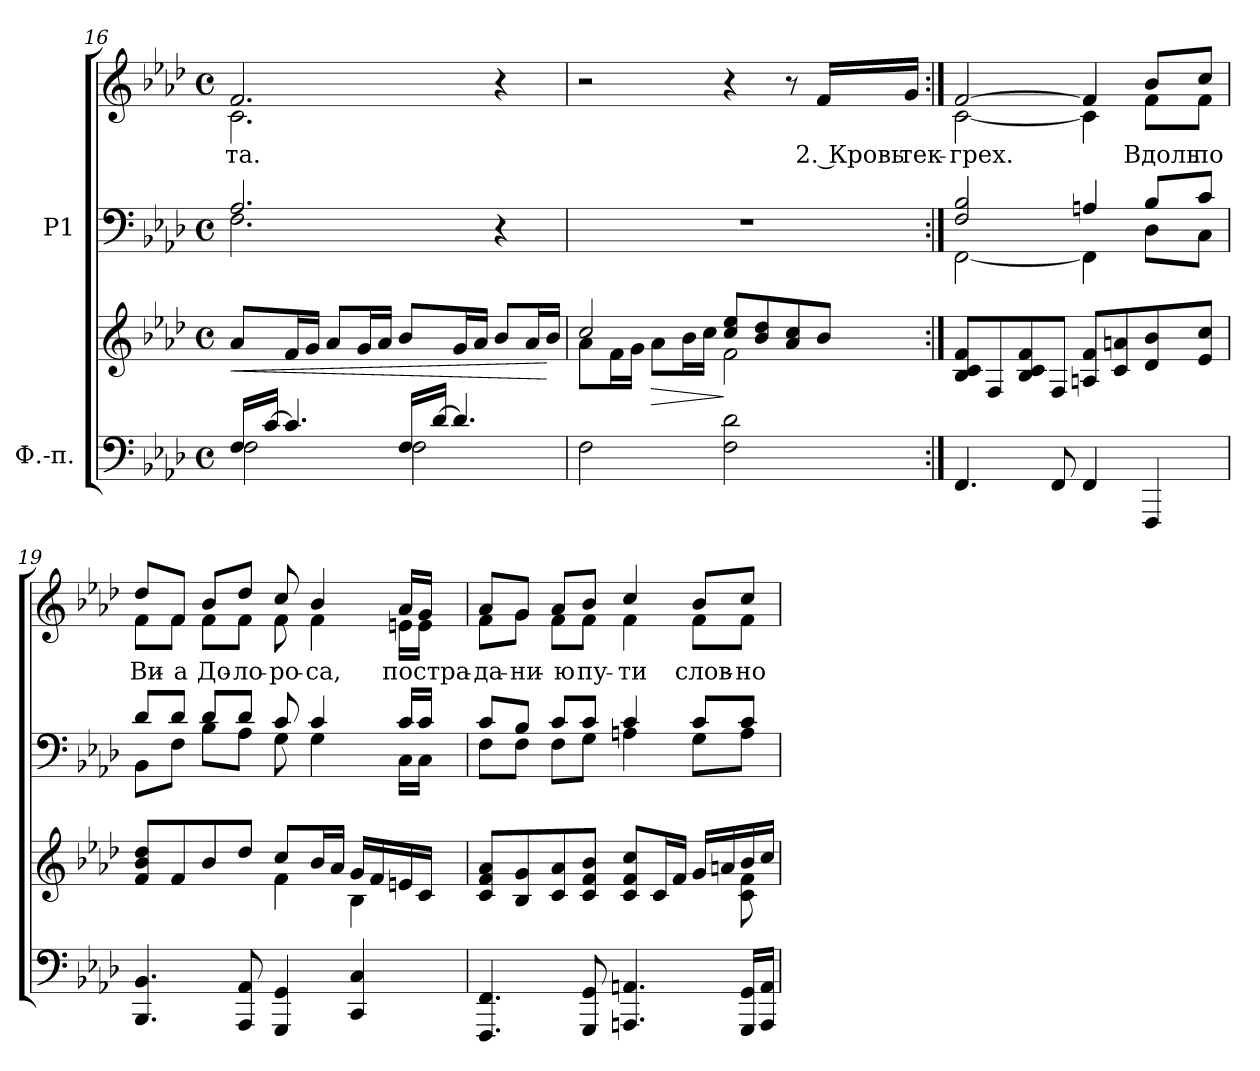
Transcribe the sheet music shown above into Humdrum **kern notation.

**kern	**kern	**dynam	**kern	**kern	**text
*part2	*part2	*part2	*part1	*part1	*part1
*staff4	*staff3	*staff3/4	*staff2	*staff1	*staff1
*I"Ф.-п.	*	*	*I"P1	*	*
!!LO:LB:g=z
*clefF4	*clefG2	*	*clefF4	*clefG2	*
*k[b-e-a-d-]	*k[b-e-a-d-]	*	*k[b-e-a-d-]	*k[b-e-a-d-]	*
*A-:	*A-:	*	*A-:	*A-:	*
*M4/4	*M4/4	*	*M4/4	*M4/4	*
*met(c)	*met(c)	*	*met(c)	*met(c)	*
=16	=16	=16	=16	=16	=16
*^	*	*	*	*	*
!	!	!	!LO:HP:b	!	!	!
*	*	*	*	*^	*	*
!	!	!	!	!	!	!	!LO:LY:b:color=#000000
*	*	*	*	*	*	*^	*
16Fi/LL	2Fi\	8a-i/L	<	2.A-i/	2.Fi\	2.fi/	2.ci\	-та.
[>16ci/JJ	.	.	.	.	.	.	.	.
4.ci/]	.	16fi/L	.	.	.	.	.	.
.	.	16gi/JJ	.	.	.	.	.	.
.	.	8a-i/L	.	.	.	.	.	.
.	.	16gi/L	.	.	.	.	.	.
.	.	16a-i/JJ	.	.	.	.	.	.
16Fi/LL	2Fi\	8b-i/L	.	.	.	.	.	.
[>16d-i/JJ	.	.	.	.	.	.	.	.
4.d-i/]	.	16gi/L	.	.	.	.	.	.
.	.	16a-i/JJ	.	.	.	.	.	.
.	.	8b-i/L	.	4r	4ryy	4r	4ryy	.
.	.	16a-i/L	.	.	.	.	.	.
.	.	16b-i/JJ	[	.	.	.	.	.
*	*	*	*	*v	*v	*	*	*
*v	*v	*	*	*	*v	*v	*
=17	=17	=17	=17	=17	=17
*	*^	*	*	*	*
2Fi\	2cci/	8a-i\L	.	1r	2r	.
.	.	16fi\L	.	.	.	.
.	.	16gi\JJ	.	.	.	.
!	!	!	!LO:HP:b	!	!	!
.	.	8a-i\L	>	.	.	.
.	.	16b-i\L	.	.	.	.
.	.	16cci\JJ	.	.	.	.
2Fi\ 2d-i	8cci/ 8ee-iL	2fi\	]	.	4r	.
.	8b-i/ 8dd-i	.	.	.	.	.
.	8a-i/ 8cci	.	.	.	8r	.
!	!	!	!	!	!	!LO:LY:b:color=#000000
.	8b-i/J	.	.	.	16fi/LL	2. Кровь
!	!	!	!	!	!	!LO:LY:b:color=#000000
.	.	.	.	.	16gi/JJ	тек-
*	*v	*v	*	*	*	*
=18:|!	=18:|!	=18:|!	=18:|!	=18:|!	=18:|!
*	*	*	*^	*	*
!	!	!	!	!	!	!LO:LY:b:color=#000000
*	*	*	*	*	*^	*
4.FFi/	8B-i/ 8ci 8fiL	.	2Fi/ 2B-i	[<2FFi\	[>2fi/	[<2ci\	-грех.
.	8Fi/	.	.	.	.	.	.
.	8B-i/ 8ci 8fi	.	.	.	.	.	.
8FFi/	8Fi/J	.	.	.	.	.	.
4FFi/	8Ani/ 8fiL	.	4Ani/	4FFi\]	4fi/]	4ci\]	.
.	8ci/ 8ani	.	.	.	.	.	.
!	!	!	!	!	!	!	!LO:LY:b:color=#000000
4FFFi/	8d-i/ 8b-i	.	8B-i/L	8D-i\L	8b-i/L	8fi\L	Вдоль
!	!	!	!	!	!	!	!LO:LY:b:color=#000000
.	8e-i/ 8cciJ	.	8ci/J	8Ci\J	8cci/J	8fi\J	по
!!LO:LB:g=z	!!
=19	=19	=19	=19	=19	=19	=19	=19
*	*^	*	*	*	*	*	*
!	!	!	!	!	!	!	!	!LO:LY:b:color=#000000
4.BBB-i/ 4.BB-i	8fi/ 8b-i 8dd-iL	2ryy	.	8d-i/L	8BB-i\L	8dd-i/L	8fi\L	Ви-
!	!	!	!	!	!	!	!	!LO:LY:b:color=#000000
.	8fi/	.	.	8d-i/J	8Fi\J	8fi/J	8fi\J	-а
!	!	!	!	!	!	!	!	!LO:LY:b:color=#000000
.	8b-i/	.	.	8d-i/L	8B-i\L	8b-i/L	8fi\L	До-
!	!	!	!	!	!	!	!	!LO:LY:b:color=#000000
8AAA-i/ 8AA-i	8dd-i/J	.	.	8d-i/J	8A-i\J	8dd-i/J	8fi\J	-ло-
!	!	!	!	!	!	!	!	!LO:LY:b:color=#000000
4GGGi/ 4GGi	8cci/L	4fi\	.	8ci/	8Gi\	8cci/	8fi\	-ро-
!	!	!	!	!	!	!	!	!LO:LY:b:color=#000000
.	16b-i/L	.	.	4ci/	4Gi\	4b-i/	4fi\	-са,
.	16a-i/JJ	.	.	.	.	.	.	.
4CCi/ 4Ci	16gi/LL	4B-i\	.	.	.	.	.	.
.	16fi/	.	.	.	.	.	.	.
!	!	!	!	!	!	!	!	!LO:LY:b:color=#000000
.	16eni/	.	.	16ci/LL	16Ci\LL	16a-i/LL	16eni\LL	по
!	!	!	!	!	!	!	!	!LO:LY:b:color=#000000
.	16ci/JJ	.	.	16ci/JJ	16Ci\JJ	16gi/JJ	16ei\JJ	стра-
=20	=20	=20	=20	=20	=20	=20	=20	=20
!	!	!	!	!	!	!	!	!LO:LY:b:color=#000000
4.FFFi/ 4.FFi	8ci/ 8fi 8a-iL	2ryy	.	8ci/L	8Fi\L	8a-i/L	8fi\L	-да-
!	!	!	!	!	!	!	!	!LO:LY:b:color=#000000
.	8B-i/ 8gi	.	.	8B-i/J	8Fi\J	8gi/J	8gi\J	-ни-
!	!	!	!	!	!	!	!	!LO:LY:b:color=#000000
.	8ci/ 8a-i	.	.	8ci/L	8Fi\L	8a-i/L	8fi\L	-ю
!	!	!	!	!	!	!	!	!LO:LY:b:color=#000000
8GGGi/ 8GGi	8ci/ 8fi 8b-iJ	.	.	8ci/J	8Gi\J	8b-i/J	8fi\J	пу-
!	!	!	!	!	!	!	!	!LO:LY:b:color=#000000
4.AAAni/ 4.AAni	8ci/ 8fi 8cciL	4ryy	.	4ci/	4Ani\	4cci/	4fi\	-ти
.	16ci/L	.	.	.	.	.	.	.
.	16fi/JJ	.	.	.	.	.	.	.
!	!	!	!	!	!	!	!	!LO:LY:b:color=#000000
.	16gi/LL	8ryy	.	8ci/L	8Gi\L	8b-i/L	8fi\L	слов-
.	16ani/	.	.	.	.	.	.	.
!	!	!	!	!	!	!	!	!LO:LY:b:color=#000000
16GGGi/ 16GGiLL	16b-i/	8ci\ 8fi	.	8ci/J	8Ai\J	8cci/J	8fi\J	-но
16AAAi/ 16AAiJJ	16cci/JJ	.	.	.	.	.	.	.
*	*v	*v	*	*	*	*	*	*
*	*	*	*v	*v	*	*	*
*	*	*	*	*v	*v	*
=	=	=	=	=	=
*-	*-	*-	*-	*-	*-
